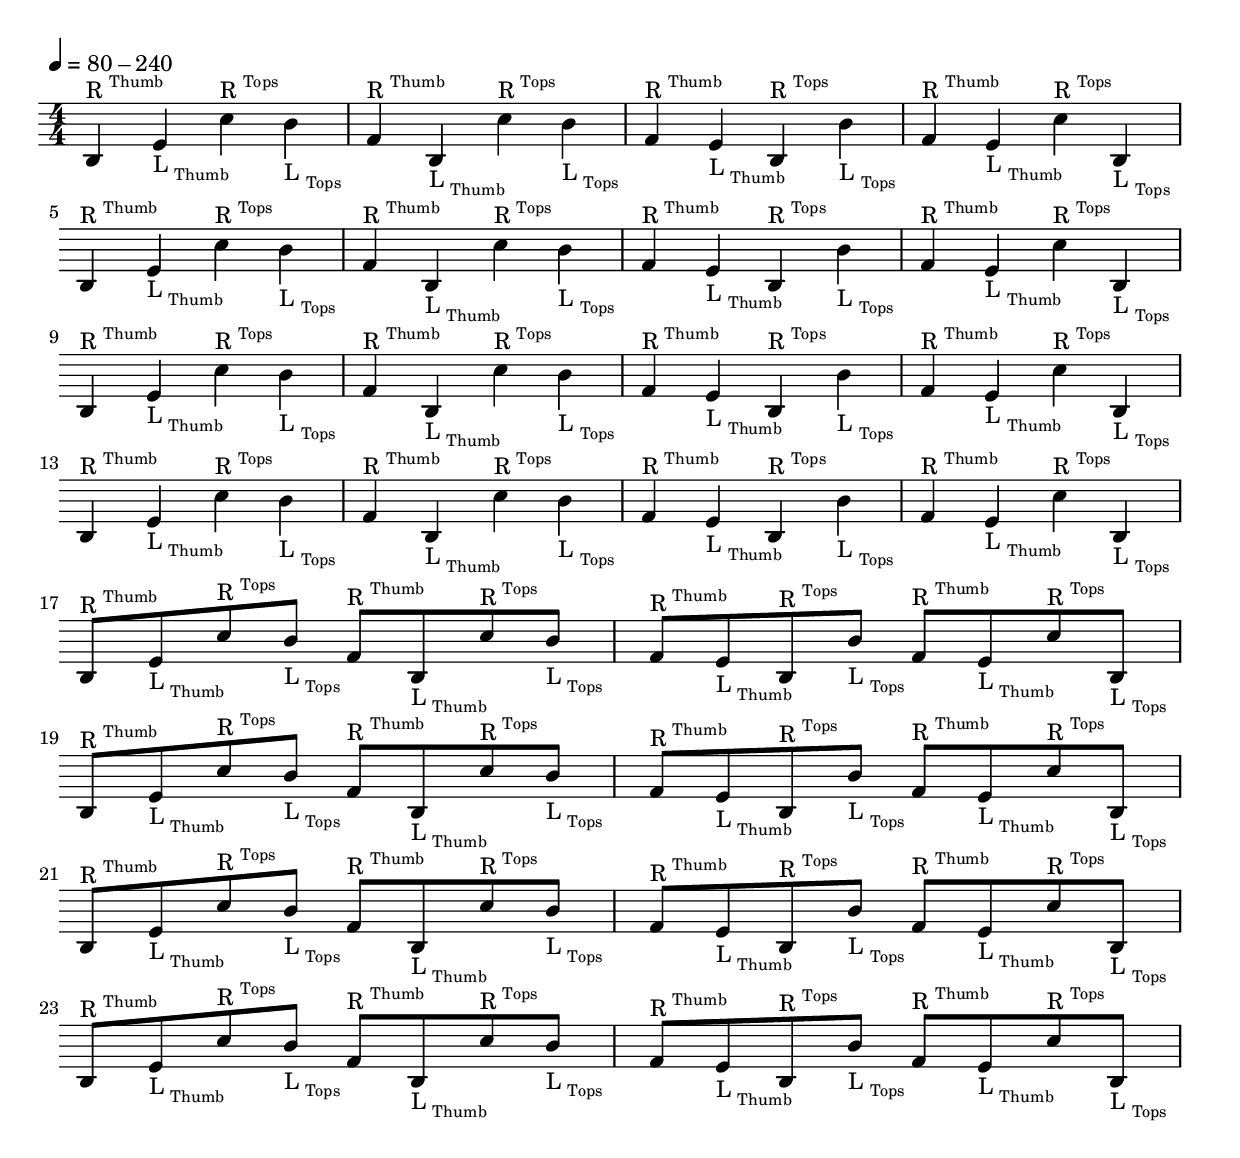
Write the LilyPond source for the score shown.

\version "2.24.1"
\include "../global.ly"

\layout {
  indent = -3.5
}

\relative {
  \defaultScoreSettings
  \tempo 4 = 80 - 240
  \time 4/4

  \repeat unfold 4 { 
    b4^\RThumbTop   e_\LThumbBtm  c'^\RTopsTop   b_\LTopsBtm 
    f4^\RThumbTop  b,_\LThumbBtm  c'^\RTopsTop   b_\LTopsBtm 
    f4^\RThumbTop   e_\LThumbBtm   b^\RTopsTop  b'_\LTopsBtm 
    f4^\RThumbTop   e_\LThumbBtm  c'^\RTopsTop  b,_\LTopsBtm 
    \break
  }

  \repeat unfold 4 { 
    b8^\RThumbTop   e_\LThumbBtm  c'^\RTopsTop   b_\LTopsBtm 
    f8^\RThumbTop  b,_\LThumbBtm  c'^\RTopsTop   b_\LTopsBtm 
    f8^\RThumbTop   e_\LThumbBtm   b^\RTopsTop  b'_\LTopsBtm 
    f8^\RThumbTop   e_\LThumbBtm  c'^\RTopsTop  b,_\LTopsBtm 
    \break
  }
}